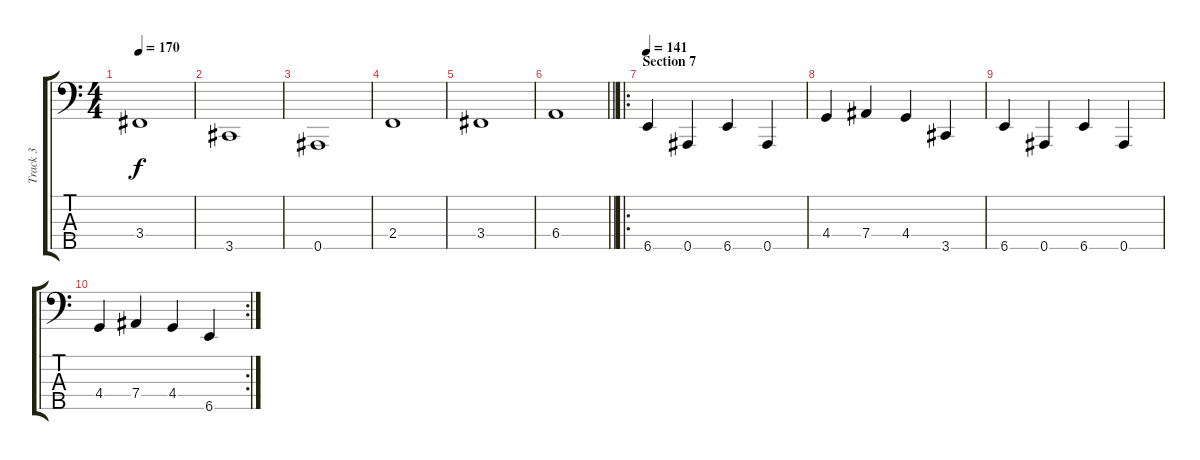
\track ("Track 3" "Track 3") {instrument electricbasspick}
\staff {score tabs}
\tuning (Gb2 Db2 Ab1 Eb1 Bb0) {hide}
\ts (4 4)
\tempo 170
\clef f4
\ks c
3.4.1{dy f} |
3.5.1 |
0.5.1 |
2.4.1 |
3.4.1 |
\barLineRight lightlight
6.4.1 |
\ro
\section ("" "Section 7")
\tempo 141
6.5.4 0.5.4 6.5.4 0.5.4 |
4.4.4 7.4.4 4.4.4 3.5.4 |
6.5.4 0.5.4 6.5.4 0.5.4 |
\rc 2
4.4.4 7.4.4 4.4.4 6.5.4
